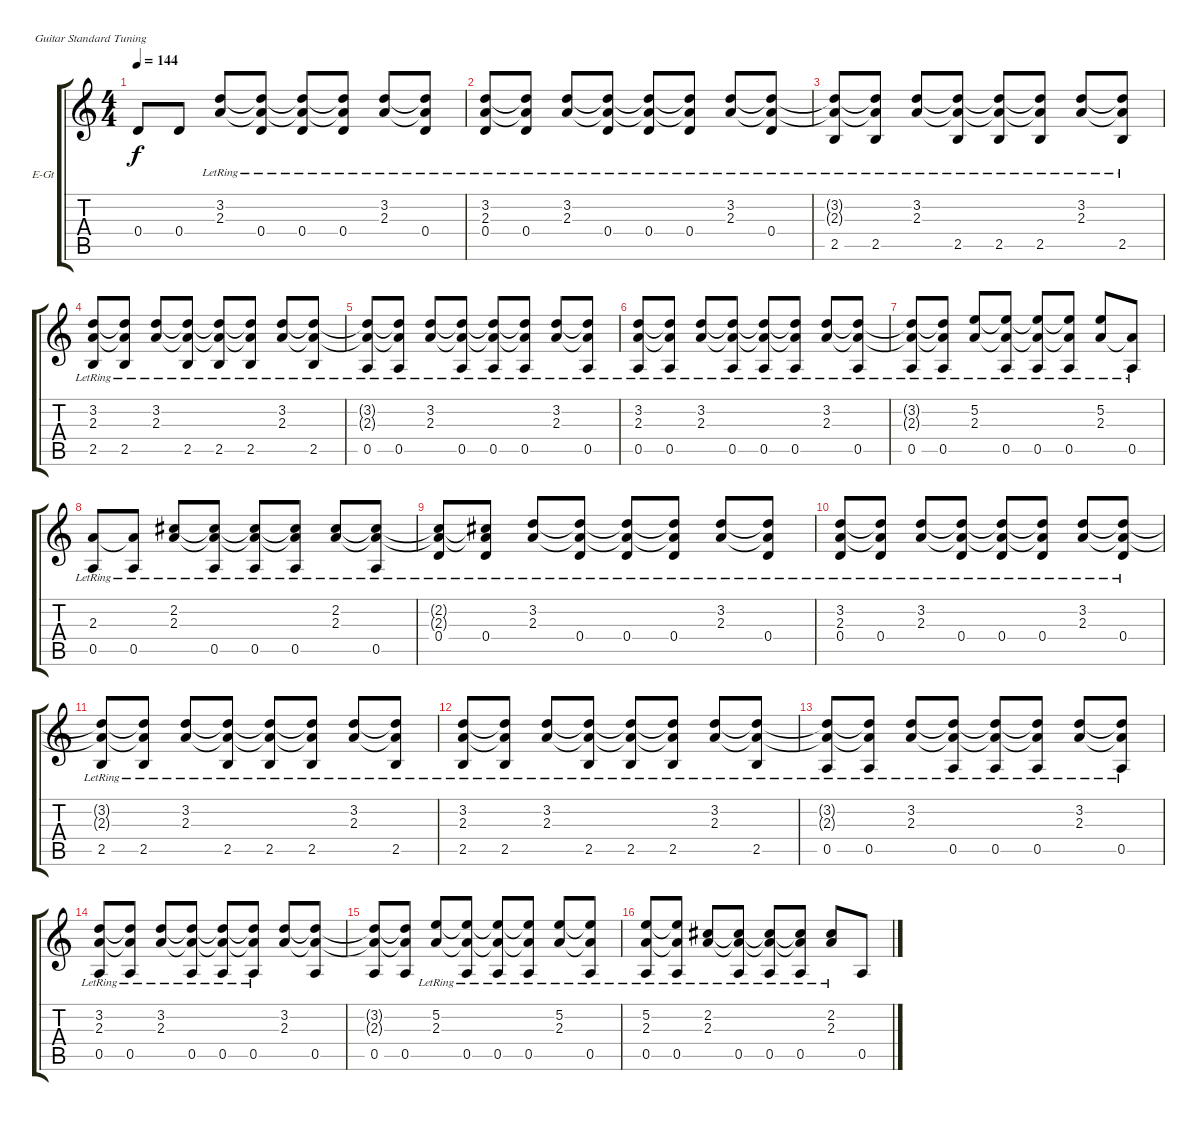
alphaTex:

\bracketExtendMode groupsimilarinstruments
\firstSystemTrackNameOrientation horizontal
\otherSystemsTrackNameOrientation horizontal
\track ("Tom" "E-Gt") {instrument electricguitarclean}
\staff {score tabs}
\tuning (E4 B3 G3 D3 A2 E2)
\ts (4 4)
\tempo 144
\clef g2
\ks c
0.4.8{dy f} 0.4.8 (3.2 2.3{lr}).8 (0.4 3.2{t} 2.3{lr t}).8 (0.4 3.2{t} 2.3{lr t}).8 (3.2{t} 2.3{lr t} 0.4).8 (3.2 2.3{lr}).8 (0.4 3.2{t} 2.3{lr t}).8 |
(0.4 3.2 2.3{lr}).8 (3.2{t} 2.3{lr t} 0.4).8 (3.2 2.3{lr}).8 (0.4 3.2{t} 2.3{lr t}).8 (0.4 3.2{t} 2.3{lr t}).8 (3.2{t} 2.3{lr t} 0.4).8 (3.2 2.3{lr}).8 (0.4 3.2{t} 2.3{lr t}).8 |
(2.5 3.2{t} 2.3{lr t}).8 (3.2{t} 2.3{lr t} 2.5).8 (3.2 2.3{lr}).8 (2.5 3.2{t} 2.3{lr t}).8 (2.5 3.2{t} 2.3{lr t}).8 (3.2{t} 2.3{lr t} 2.5).8 (3.2 2.3{lr}).8 (2.5 3.2{t} 2.3{lr t}).8 |
(2.5 3.2 2.3{lr}).8 (3.2{t} 2.3{lr t} 2.5).8 (3.2 2.3{lr}).8 (2.5 3.2{t} 2.3{lr t}).8 (2.5 3.2{t} 2.3{lr t}).8 (3.2{t} 2.3{lr t} 2.5).8 (3.2 2.3{lr}).8 (2.5 3.2{t} 2.3{lr t}).8 |
(0.5 3.2{t} 2.3{lr t}).8 (3.2{t} 2.3{lr t} 0.5).8 (3.2 2.3{lr}).8 (0.5 3.2{t} 2.3{lr t}).8 (0.5 3.2{t} 2.3{lr t}).8 (3.2{t} 2.3{lr t} 0.5).8 (3.2 2.3{lr}).8 (0.5 3.2{t} 2.3{lr t}).8 |
(0.5 3.2 2.3{lr}).8 (3.2{t} 2.3{lr t} 0.5).8 (3.2 2.3{lr}).8 (0.5 3.2{t} 2.3{lr t}).8 (0.5 3.2{t} 2.3{lr t}).8 (3.2{t} 2.3{lr t} 0.5).8 (3.2 2.3{lr}).8 (0.5 3.2{t} 2.3{lr t}).8 |
(0.5 3.2{t} 2.3{lr t}).8 (3.2{t} 2.3{lr t} 0.5).8 (5.2 2.3{lr}).8 (0.5 5.2{t} 2.3{lr t}).8 (0.5 5.2{t} 2.3{lr t}).8 (5.2{t} 2.3{lr t} 0.5).8 (5.2 2.3{lr}).8 (0.5 2.3{lr t}).8 |
(0.5 2.3{lr}).8 (2.3{lr t} 0.5).8 (2.2 2.3{lr}).8 (0.5 2.2{t} 2.3{lr t}).8 (0.5 2.2{t} 2.3{lr t}).8 (2.2{t} 2.3{lr t} 0.5).8 (2.2 2.3{lr}).8 (0.5 2.2{t} 2.3{lr t}).8 |
(0.4 2.2{t} 2.3{lr t}).8 (2.2{t} 2.3{lr t} 0.4).8 (3.2 2.3{lr}).8 (0.4 3.2{t} 2.3{lr t}).8 (0.4 3.2{t} 2.3{lr t}).8 (3.2{t} 2.3{lr t} 0.4).8 (3.2 2.3{lr}).8 (0.4 3.2{t} 2.3{lr t}).8 |
(0.4 3.2 2.3{lr}).8 (3.2{t} 2.3{lr t} 0.4).8 (3.2 2.3{lr}).8 (0.4 3.2{t} 2.3{lr t}).8 (0.4 3.2{t} 2.3{lr t}).8 (3.2{t} 2.3{lr t} 0.4).8 (3.2 2.3{lr}).8 (0.4 3.2{t} 2.3{lr t}).8 |
(2.5 3.2{t} 2.3{lr t}).8 (3.2{t} 2.3{lr t} 2.5).8 (3.2 2.3{lr}).8 (2.5 3.2{t} 2.3{lr t}).8 (2.5 3.2{t} 2.3{lr t}).8 (3.2{t} 2.3{lr t} 2.5).8 (3.2 2.3{lr}).8 (2.5 3.2{t} 2.3{lr t}).8 |
(2.5 3.2 2.3{lr}).8 (3.2{t} 2.3{lr t} 2.5).8 (3.2 2.3{lr}).8 (2.5 3.2{t} 2.3{lr t}).8 (2.5 3.2{t} 2.3{lr t}).8 (3.2{t} 2.3{lr t} 2.5).8 (3.2 2.3{lr}).8 (2.5 3.2{t} 2.3{lr t}).8 |
(0.5 3.2{t} 2.3{lr t}).8 (3.2{t} 2.3{lr t} 0.5).8 (3.2 2.3{lr}).8 (0.5 3.2{t} 2.3{lr t}).8 (0.5 3.2{t} 2.3{lr t}).8 (3.2{t} 2.3{lr t} 0.5).8 (3.2 2.3{lr}).8 (0.5 3.2{t} 2.3{lr t}).8 |
(0.5 3.2 2.3{lr}).8 (3.2{t} 2.3{lr t} 0.5).8 (3.2 2.3{lr}).8 (0.5 3.2{t} 2.3{lr t}).8 (0.5 3.2{t} 2.3{lr t}).8 (3.2{t} 2.3{lr t} 0.5).8 (3.2 2.3).8 (0.5 3.2{t} 2.3{t}).8 |
(0.5 3.2{t} 2.3{t}).8 (3.2{t} 2.3{t} 0.5).8 (5.2 2.3{lr}).8 (0.5 5.2{t} 2.3{lr t}).8 (0.5 5.2{t} 2.3{lr t}).8 (5.2{t} 2.3{lr t} 0.5).8 (5.2 2.3{lr}).8 (0.5 5.2{t} 2.3{lr t}).8 |
(0.5 5.2 2.3{lr}).8 (5.2{t} 2.3{lr t} 0.5).8 (2.2 2.3{lr}).8 (0.5 2.2{t} 2.3{lr t}).8 (0.5 2.2{t} 2.3{lr t}).8 (2.2{t} 2.3{lr t} 0.5).8 (2.2 2.3{lr}).8 0.5.8
